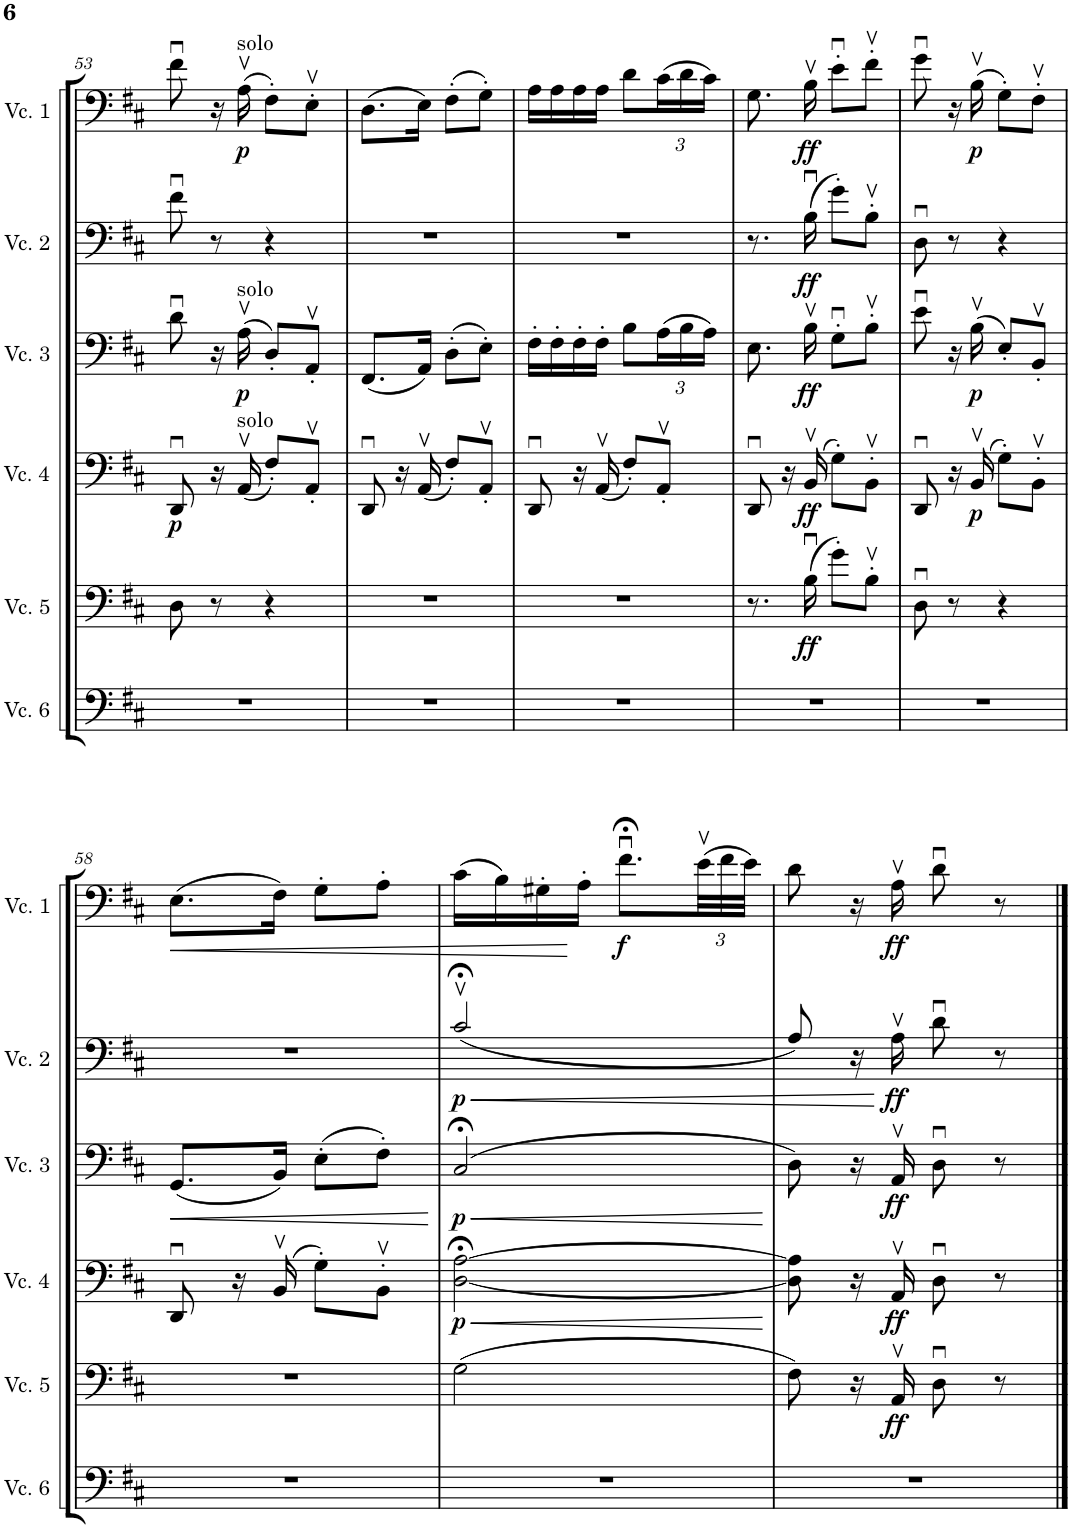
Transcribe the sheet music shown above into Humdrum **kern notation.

**kern	**kern	**dynam	**kern	**dynam	**kern	**dynam	**kern	**dynam	**kern	**dynam
*part6	*part5	*part5	*part4	*part4	*part3	*part3	*part2	*part2	*part1	*part1
*staff6	*staff5	*staff5	*staff4	*staff4	*staff3	*staff3	*staff2	*staff2	*staff1	*staff1
*I"Cello 6	*I"Cello 5	*	*I"Cello 4	*	*I"Cello 3	*	*I"Cello 2	*	*I"Cello 1	*
!!LO:PB:g=z
*clefF4	*clefF4	*	*clefF4	*	*clefF4	*	*clefF4	*	*clefF4	*
*k[f#c#]	*k[f#c#]	*	*k[f#c#]	*	*k[f#c#]	*	*k[f#c#]	*	*k[f#c#]	*
*M2/4	*M2/4	*	*M2/4	*	*M2/4	*	*M2/4	*	*M2/4	*
=53	=53	=53	=53	=53	=53	=53	=53	=53	=53	=53
!	!	!	!	!LO:DY:b	!	!	!	!	!	!
2r	8D\	.	8DDu/	p	8du\	.	8f#u\	.	8f#u\	.
.	8r	.	16r	.	16r	.	8r	.	16r	.
!	!	!	!	!	!	!	!	!	!LO:TX:a:t=solo	!
!	!	!	!	!	!LO:TX:a:t=solo	!	!	!	!	!
!	!	!	!LO:TX:a:t=solo	!	!	!	!	!	!	!
!	!	!	!	!	!	!LO:DY:b	!	!	!	!LO:DY:b
.	.	.	(16AAv/	.	(16Av\	p	.	.	(16Av\	p
.	4r	.	8F#'/L)	.	8D'/L)	.	4r	.	8F#'\L)	.
.	.	.	8AAv'/J	.	8AAv'/J	.	.	.	8Ev'\J	.
=54	=54	=54	=54	=54	=54	=54	=54	=54	=54	=54
2r	2r	.	8DDu/	.	(8.FF#/L	.	2r	.	(8.D\L	.
.	.	.	16r	.	.	.	.	.	.	.
.	.	.	(16AAv/	.	16AA/Jk)	.	.	.	16E\Jk)	.
.	.	.	8F#'/L)	.	(8D'\L	.	.	.	(8F#'\L	.
.	.	.	8AAv'/J	.	8E'\J)	.	.	.	8G'\J)	.
=55	=55	=55	=55	=55	=55	=55	=55	=55	=55	=55
2r	2r	.	8DDu/	.	16F#'\LL	.	2r	.	16A\LL	.
.	.	.	.	.	16F#'\	.	.	.	16A\	.
.	.	.	16r	.	16F#'\	.	.	.	16A\	.
.	.	.	(16AAv/	.	16F#'\JJ	.	.	.	16A\JJ	.
.	.	.	8F#'/L)	.	8B\L	.	.	.	8d\L	.
*	*	*	*	*	*Xbrackettup	*	*	*	*Xbrackettup	*
.	.	.	8AAv'/J	.	(24A\L	.	.	.	(24c#\L	.
.	.	.	.	.	24B\	.	.	.	24d\	.
.	.	.	.	.	24A\JJ)	.	.	.	24c#\JJ)	.
=56	=56	=56	=56	=56	=56	=56	=56	=56	=56	=56
2r	8.r	.	8DDu/	.	8.E\	.	8.r	.	8.G\	.
.	.	.	16r	.	.	.	.	.	.	.
!	!	!LO:DY:b	!	!LO:DY:b	!	!LO:DY:b	!	!LO:DY:b	!	!LO:DY:b
.	(16Bu\	ff	(16BBv/	ff	16Bv\	ff	(16Bu\	ff	16Bv\	ff
.	8g'\L)	.	8G'\L)	.	8Gu'\L	.	8g'\L)	.	8eu'\L	.
.	8Bv'\J	.	8BBv'\J	.	8Bv'\J	.	8Bv'\J	.	8f#v'\J	.
=57	=57	=57	=57	=57	=57	=57	=57	=57	=57	=57
2r	8Du\	.	8DDu/	.	8eu\	.	8Du\	.	8gu\	.
.	8r	.	16r	.	16r	.	8r	.	16r	.
!	!	!	!	!LO:DY:b	!	!LO:DY:b	!	!	!	!LO:DY:b
.	.	.	(16BBv/	p	(16Bv\	p	.	.	(16Bv\	p
.	4r	.	8G'\L)	.	8E'/L)	.	4r	.	8G'\L)	.
.	.	.	8BBv'\J	.	8BBv'/J	.	.	.	8F#v'\J	.
!!LO:LB:g=z
=58	=58	=58	=58	=58	=58	=58	=58	=58	=58	=58
!	!	!	!	!	!	!LO:HP:b	!	!	!	!LO:HP:b
2r	2r	.	8DDu/	.	(8.GG/L	<	2r	.	(8.E\L	<
.	.	.	16r	.	.	.	.	.	.	.
.	.	.	(16BBv/	.	16BB/Jk)	.	.	.	16F#\Jk)	.
.	.	.	8G'\L)	.	(8E'\L	.	.	.	8G'\L	.
.	.	.	8BBv'\J	.	8F#'\J)	.	.	.	8A'\J	.
.	.	.	.	.	.	[	.	.	.	.
=59	=59	=59	=59	=59	=59	=59	=59	=59	=59	=59
!	!	!	!	!LO:HP:b	!	!LO:HP:b	!	!LO:HP:b	!	!
!	!	!	!	!LO:DY:n=1:b	!	!LO:DY:n=1:b	!	!LO:DY:n=1:b	!	!
2r	(2G\	.	[2D\;< [2A\;<	< p	(2C#;</	< p	(2c#;<v/	< p	(16c#\LL	.
.	.	.	.	.	.	.	.	.	16B\)	.
.	.	.	.	.	.	.	.	.	16G#X'\	.
.	.	.	.	.	.	.	.	.	16A'\JJ	[
!	!	!	!	!	!	!	!	!	!	!LO:DY:b
.	.	.	.	.	.	.	.	.	8.f#;<u\L	f
.	.	.	.	.	.	.	.	.	(48ev\LL	.
.	.	.	.	.	.	.	.	.	48f#\	.
.	.	.	.	.	.	.	.	.	48e\JJJ)	.
.	.	.	.	[	.	[	.	.	.	.
=60	=60	=60	=60	=60	=60	=60	=60	=60	=60	=60
2r	8F#\)	.	8D\] 8A\]	.	8D\)	.	8A/)	.	8d\	.
.	16r	.	16r	.	16r	.	16r	.	16r	.
!	!	!LO:DY:b	!	!LO:DY:b	!	!LO:DY:b	!	!LO:DY:n=1:b	!	!LO:DY:b
.	16AAv/	ff	16AAv/	ff	16AAv/	ff	16Av\	[ ff	16Av\	ff
.	8Du\	.	8Du\	.	8Du\	.	8du\	.	8du\	.
.	8r	.	8r	.	8r	.	8r	.	8r	.
==	==	==	==	==	==	==	==	==	==	==
*-	*-	*-	*-	*-	*-	*-	*-	*-	*-	*-
